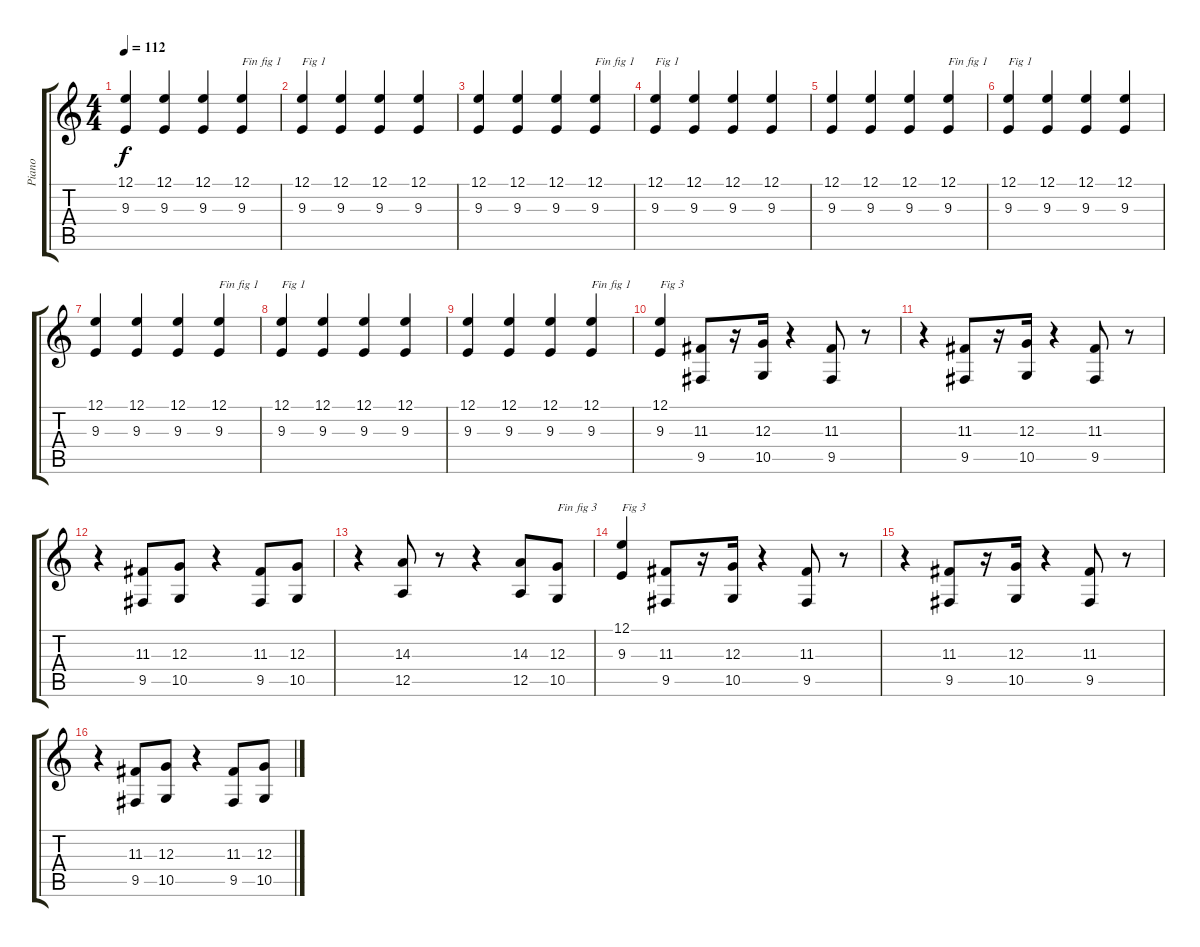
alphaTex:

\track ("Piano" "Piano") {instrument electricgrandpiano}
\staff {score tabs}
\tuning (E4 B3 G3 D3 A2 E2) {hide}
\ts (4 4)
\tempo 112
\clef g2
\ks c
(12.1 9.3).4{dy f} (12.1 9.3).4 (12.1 9.3).4 (12.1 9.3).4{txt "Fin fig 1"} |
(12.1 9.3).4{txt "Fig 1"} (12.1 9.3).4 (12.1 9.3).4 (12.1 9.3).4 |
(12.1 9.3).4 (12.1 9.3).4 (12.1 9.3).4 (12.1 9.3).4{txt "Fin fig 1"} |
(12.1 9.3).4{txt "Fig 1"} (12.1 9.3).4 (12.1 9.3).4 (12.1 9.3).4 |
(12.1 9.3).4 (12.1 9.3).4 (12.1 9.3).4 (12.1 9.3).4{txt "Fin fig 1"} |
(12.1 9.3).4{txt "Fig 1"} (12.1 9.3).4 (12.1 9.3).4 (12.1 9.3).4 |
(12.1 9.3).4 (12.1 9.3).4 (12.1 9.3).4 (12.1 9.3).4{txt "Fin fig 1"} |
(12.1 9.3).4{txt "Fig 1"} (12.1 9.3).4 (12.1 9.3).4 (12.1 9.3).4 |
(12.1 9.3).4 (12.1 9.3).4 (12.1 9.3).4 (12.1 9.3).4{txt "Fin fig 1"} |
(12.1 9.3).4{txt "Fig 3"} (11.3 9.5).8 r.16 (12.3 10.5).16 r.4 (11.3 9.5).8 r.8 |
r.4 (11.3 9.5).8 r.16 (12.3 10.5).16 r.4 (11.3 9.5).8 r.8 |
r.4 (11.3 9.5).8 (12.3 10.5).8 r.4 (11.3 9.5).8 (12.3 10.5).8 |
r.4 (14.3 12.5).8 r.8 r.4 (14.3 12.5).8 (12.3 10.5).8{txt "Fin fig 3"} |
(12.1 9.3).4{txt "Fig 3"} (11.3 9.5).8 r.16 (12.3 10.5).16 r.4 (11.3 9.5).8 r.8 |
r.4 (11.3 9.5).8 r.16 (12.3 10.5).16 r.4 (11.3 9.5).8 r.8 |
r.4 (11.3 9.5).8 (12.3 10.5).8 r.4 (11.3 9.5).8 (12.3 10.5).8
